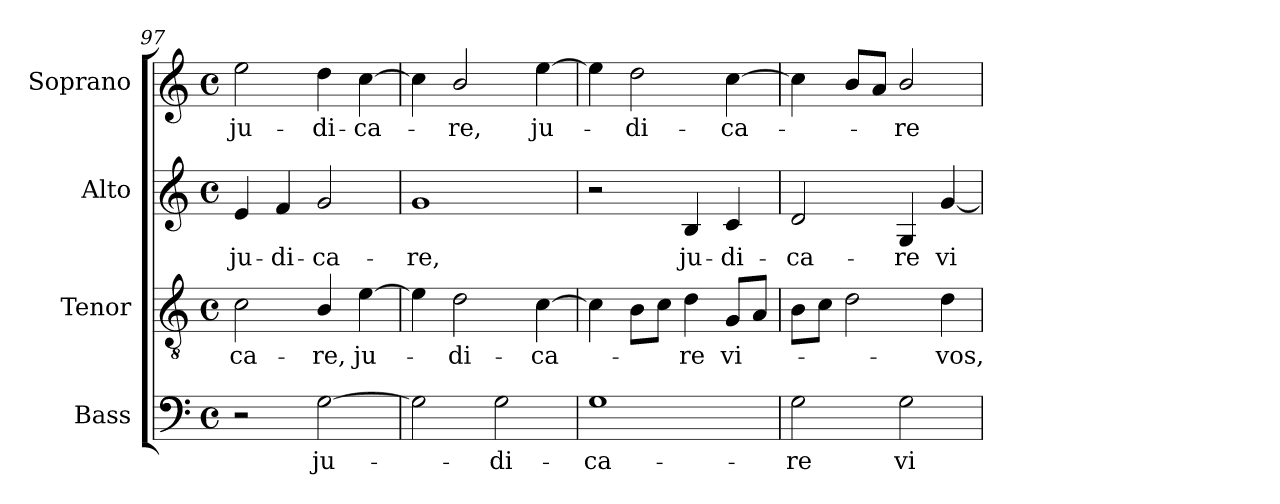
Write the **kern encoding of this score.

**kern	**text	**kern	**text	**kern	**text	**kern	**text
*part4	*part4	*part3	*part3	*part2	*part2	*part1	*part1
*staff4	*staff4	*staff3	*staff3	*staff2	*staff2	*staff1	*staff1
*I"Bass	*	*I"Tenor	*	*I"Alto	*	*I"Soprano	*
*I'B.	*	*I'T.	*	*I'A.	*	*I'S.	*
*clefF4	*	*clefGv2	*	*clefG2	*	*clefG2	*
*	*	*ITrd7c12	*	*	*	*	*
*k[]	*	*k[]	*	*k[]	*	*k[]	*
*C:	*	*C:	*	*C:	*	*C:	*
*M4/4	*	*M4/4	*	*M4/4	*	*M4/4	*
*met(c)	*	*met(c)	*	*met(c)	*	*met(c)	*
=97	=97	=97	=97	=97	=97	=97	=97
!	!	!	!LO:LY:b:color=#000000	!	!	!	!
!	!	!	!	!	!LO:LY:b:color=#000000	!	!
!	!	!	!	!	!	!	!LO:LY:b:color=#000000
2r	.	2Ci\	-ca-	4ei/	ju-	2eei\	ju-
!	!	!	!	!	!LO:LY:b:color=#000000	!	!
.	.	.	.	4fi/	-di-	.	.
!	!LO:LY:b:color=#000000	!	!	!	!	!	!
!	!	!	!LO:LY:b:color=#000000	!	!	!	!
!	!	!	!	!	!LO:LY:b:color=#000000	!	!
!	!	!	!	!	!	!	!LO:LY:b:color=#000000
[2Gi\	ju-	4BBi/	-re,	2gi/	-ca-	4ddi\	-di-
!	!	!	!LO:LY:b:color=#000000	!	!	!	!
!	!	!	!	!	!	!	!LO:LY:b:color=#000000
.	.	[4Ei\	ju-	.	.	[4cci\	-ca-
=98	=98	=98	=98	=98	=98	=98	=98
!	!	!	!	!	!LO:LY:b:color=#000000	!	!
2Gi\]	.	4Ei\]	.	1gi	-re,	4cci\]	.
!	!	!	!LO:LY:b:color=#000000	!	!	!	!
!	!	!	!	!	!	!	!LO:LY:b:color=#000000
.	.	2Di\	-di-	.	.	2bi/	-re,
!	!LO:LY:b:color=#000000	!	!	!	!	!	!
2Gi\	-di-	.	.	.	.	.	.
!	!	!	!LO:LY:b:color=#000000	!	!	!	!
!	!	!	!	!	!	!	!LO:LY:b:color=#000000
.	.	[4Ci\	-ca-	.	.	[4eei\	ju-
=99	=99	=99	=99	=99	=99	=99	=99
!	!LO:LY:b:color=#000000	!	!	!	!	!	!
1Gi	-ca-	4Ci\]	.	2r	.	4eei\]	.
!	!	!	!	!	!	!	!LO:LY:b:color=#000000
.	.	8BBi\L	.	.	.	2ddi\	-di-
.	.	8Ci\J	.	.	.	.	.
!	!	!	!LO:LY:b:color=#000000	!	!	!	!
!	!	!	!	!	!LO:LY:b:color=#000000	!	!
.	.	4Di\	-re	4Bi/	ju-	.	.
!	!	!	!LO:LY:b:color=#000000	!	!	!	!
!	!	!	!	!	!LO:LY:b:color=#000000	!	!
!	!	!	!	!	!	!	!LO:LY:b:color=#000000
.	.	8GGi/L	vi-	4ci/	-di-	[4cci\	-ca-
.	.	8AAi/J	.	.	.	.	.
=100	=100	=100	=100	=100	=100	=100	=100
!	!LO:LY:b:color=#000000	!	!	!	!	!	!
!	!	!	!	!	!LO:LY:b:color=#000000	!	!
2Gi\	-re	8BBi\L	.	2di/	-ca-	4cci\]	.
.	.	8Ci\J	.	.	.	.	.
.	.	2Di\	.	.	.	8bi/L	.
.	.	.	.	.	.	8ai/J	.
!	!LO:LY:b:color=#000000	!	!	!	!	!	!
!	!	!	!	!	!LO:LY:b:color=#000000	!	!
!	!	!	!	!	!	!	!LO:LY:b:color=#000000
2Gi\	vi-	.	.	4Gi/	-re	2bi/	-re
!	!	!	!LO:LY:b:color=#000000	!	!	!	!
!	!	!	!	!	!LO:LY:b:color=#000000	!	!
.	.	4Di\	-vos,	[4gi/	vi-	.	.
=	=	=	=	=	=	=	=
*-	*-	*-	*-	*-	*-	*-	*-
